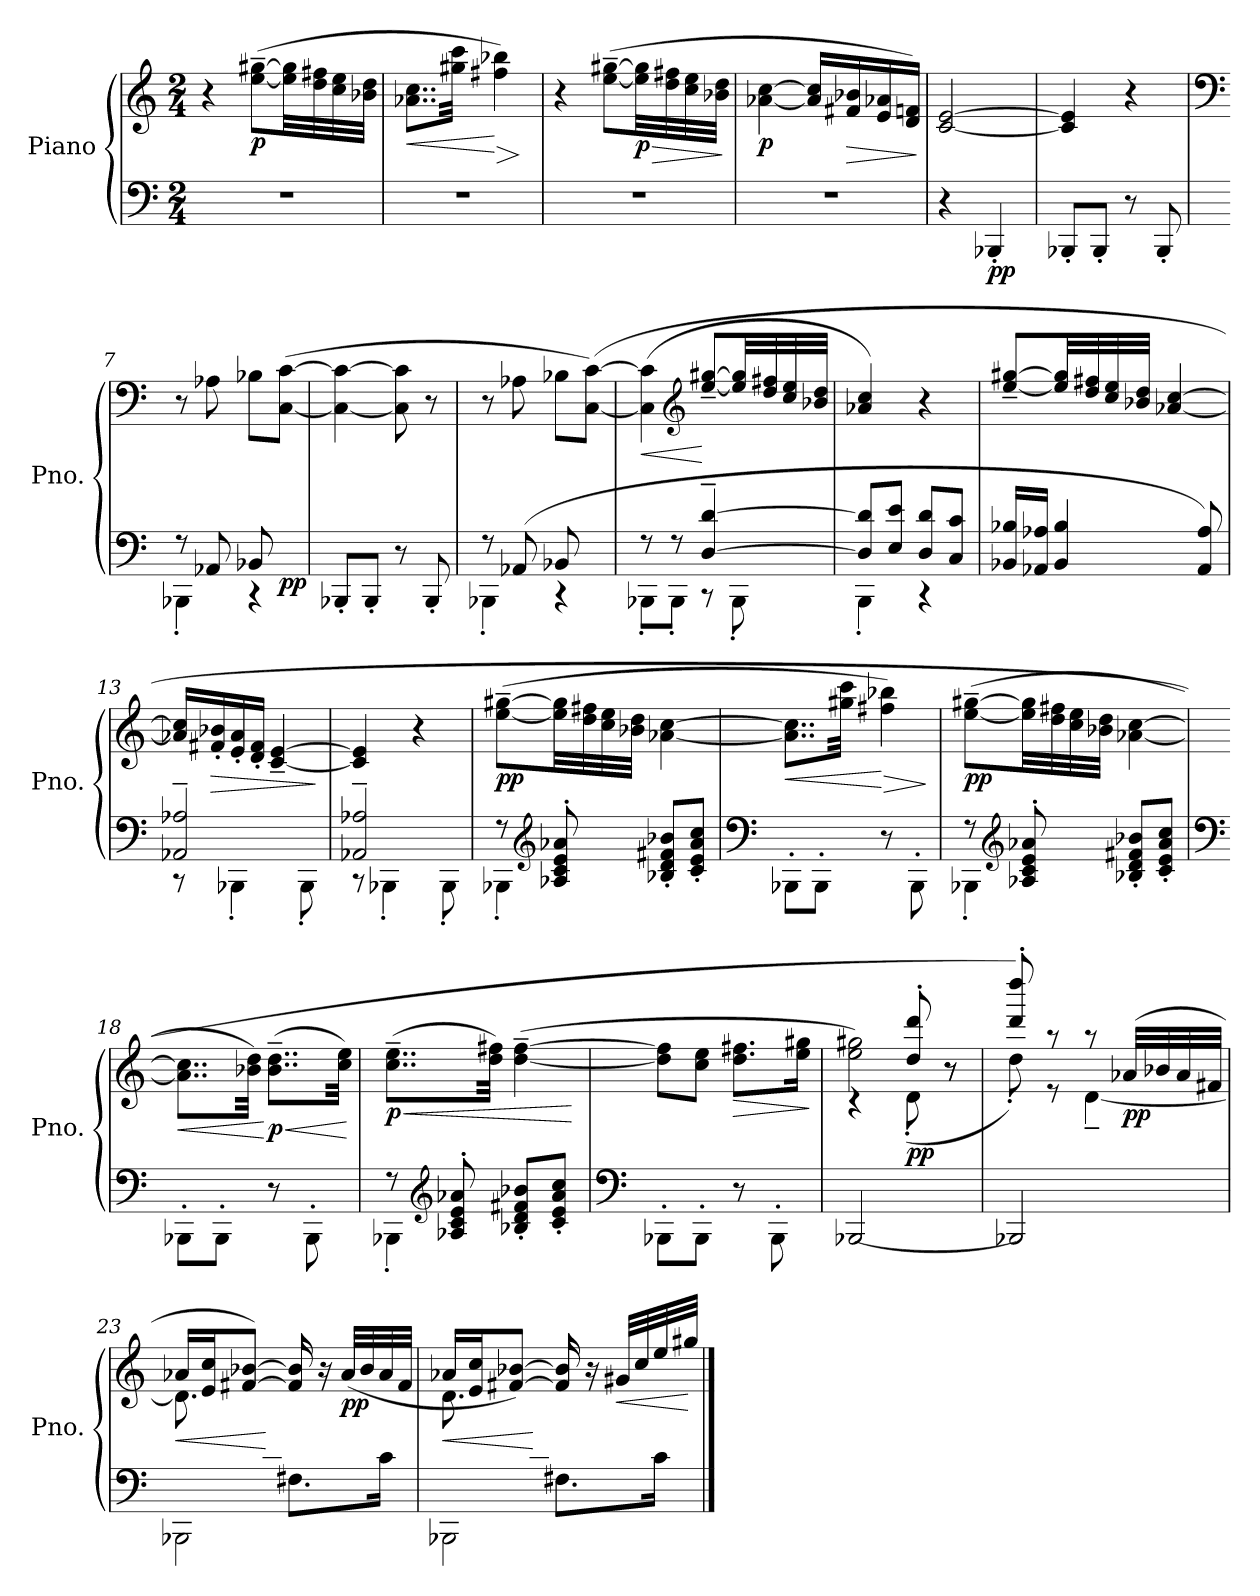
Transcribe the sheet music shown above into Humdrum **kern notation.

**kern	**kern	**dynam
*part1	*part1	*part1
*staff2	*staff1	*staff1/2
*I"Piano	*	*
*I'Pno.	*	*
*clefF4	*clefG2	*
*k[]	*k[]	*
*M2/4	*M2/4	*
*MM44	*MM44	*
=1	=1	=1
2r	4r	.
!	!	!LO:DY:b
.	(>[8ee\~ [8gg#X\~L	p
.	32ee\] 32gg#\]LL	.
.	32dd\ 32ff#X\	.
.	32cc\ 32ee\	.
.	32b-X\ 32dd\JJJ	.
=2	=2	=2
!	!	!LO:HP:b
2r	8..a-X\ 8..cc\L	<
.	32gg#X\ 32ccc\Jkk	.
!	!	!LO:HP:n=1:b
.	4ff#X\ 4bb-X\)	[ >
.	.	]
=3	=3	=3
2r	4r	.
.	(>[8ee\~ [8gg#X\~L	.
!	!	!LO:HP:b
!	!	!LO:DY:n=1:b
.	32ee\] 32gg#\]LL	> p
.	32dd\ 32ff#X\	.
.	32cc\ 32ee\	.
.	32b-X\ 32dd\JJJ	.
.	.	]
=4	=4	=4
!	!	!LO:DY:b
2r	[4a-X\ [4cc\	p
.	16a-/] 16cc/]LL	.
!	!	!LO:HP:b
.	16f#X/ 16b-X/	>
.	16e/ 16a-X/	.
.	16d/ 16fn/JJ)	.
.	.	]
!!LO:LB:g=z
=5	=5	=5
4r	[2c/ [2e/	.
!	!	!LO:DY:b=2
4BBB-X'/	.	pp
=6	=6	=6
8BBB-X'/L	4c/] 4e/]	.
8BBB-'/J	.	.
8r	4r	.
8BBB-'/	.	.
=7	=7	=7
*	*clefF4	*
*^	*	*
8r	4BBB-X'\	8r	.
(>8AA-X/	.	8A-X\	.
8BB-X/	4r	8B-X\L	.
!	!	!	!LO:DY:b=2
8ryy	.	([8C\ [8c\J	pp
*v	*v	*	*
=8	=8	=8
8BBB-X'/L	4C\_ 4c\_	.
8BBB-'/J	.	.
8r	8C\] 8c\]	.
8BBB-'/	8r	.
=9	=9	=9
*^	*	*
8r	4BBB-X'\	8r	.
(<8AA-X/	.	8A-X\	.
8BB-X/	4r	8B-X\L	.
8ryy	.	([8C\ [8c\J)	.
!!LO:LB:g=z
=10	=10	=10	=10
!	!	!	!LO:HP:b
8r	8BBB-X'\L	(<4C\] 4c\]	<
8r	8BBB-'\J	.	.
*	*	*clefG2	*
[4D/~ [4d/~	8r	[8ee/~ [8gg#X/~L	[
.	8BBB-'\	32ee/] 32gg#/]LL	.
.	.	32dd/ 32ff#X/	.
.	.	32cc/ 32ee/	.
.	.	32b-X/ 32dd/JJJ	.
=11	=11	=11	=11
8D/] 8d/]L	4BBB'\	4a-X/ 4cc/)	.
8E/ 8e/J	.	.	.
8D/ 8d/L	4r	4r	.
8C/ 8c/J	.	.	.
*v	*v	*	*
=12	=12	=12
16BB-X/ 16B-X/LL	[8ee/~ [8gg#X/~L	.
16AA-X/ 16A-X/JJ	.	.
4BB-/ 4B-/	32ee/] 32gg#/]LL	.
.	32dd/ 32ff#X/	.
.	32cc/ 32ee/	.
.	32b-X/ 32dd/JJJ	.
.	[4a-X/ [4cc/	.
8AA-/ 8A-/)	.	.
=13	=13	=13
*^	*	*
2AA-X/~ 2A-X/~	8r	16a-X/] 16cc/]LL	.
!	!	!	!LO:HP:b
.	.	16f#X/' 16b-X/'	>
.	4BBB-X'\	16e/' 16a-/'	.
.	.	16d/' 16f#/'JJ	.
.	.	[4c/~ [4e/~	.
.	8BBB-'\	.	.
*v	*v	*	*
.	.	]
!!LO:LB:g=z
=14	=14	=14
*^	*	*
2AA-X/~ 2A-X/~	8r	4c/] 4e/]	.
.	4BBB-X'\	.	.
.	.	4r	.
.	8BBB-'\	.	.
=15	=15	=15	=15
!	!	!	!LO:DY:b
8r	4BBB-X'\	(>[8ee\~ [8gg#X\~L	pp
*clefG2	*	*	*
8A-X/' 8c/' 8e/' 8a-X/'	.	32ee\] 32gg#\]LL	.
.	.	32dd\ 32ff#X\	.
.	.	32cc\ 32ee\	.
.	.	32b-X\ 32dd\JJJ	.
8B-X/' 8d/' 8f#X/' 8b-X/'L	4ryy	[4a-X\ [4cc\	.
8c/' 8e/' 8a-/' 8cc/'J	.	.	.
*v	*v	*	*
=16	=16	=16
*clefF4	*	*
!	!	!LO:HP:b
8BBB-X'\L	8..a-\] 8..cc\]L	<
8BBB-'\J	.	.
.	32gg#X\ 32ccc\Jkk	.
!	!	!LO:HP:n=1:b
8r	4ff#X\ 4bb-X\)	[ >
8BBB-'\	.	.
.	.	]
=17	=17	=17
*^	*	*
!	!	!	!LO:DY:b
8r	4BBB-X'\	(>[8ee\~ [8gg#X\~L	pp
*clefG2	*	*	*
8A-X/' 8c/' 8e/' 8a-X/'	.	32ee\] 32gg#\]LL	.
.	.	32dd\ 32ff#X\	.
.	.	32cc\ 32ee\	.
.	.	32b-X\ 32dd\JJJ	.
8B-X/' 8d/' 8f#X/' 8b-X/'L	4ryy	[4a-X\ [4cc\	.
8c/' 8e/' 8a-/' 8cc/'J	.	.	.
*v	*v	*	*
!!LO:LB:g=z
=18	=18	=18
*clefF4	*	*
!	!	!LO:HP:b
8BBB-X'\L	8..a-\] 8..cc\]L	<
8BBB-'\J	.	.
.	32b-X\ 32dd\Jkk)	.
!	!	!LO:HP:n=1:b
!	!	!LO:DY:n=1:b
8r	(>8..b-\~ 8..dd\~L	[ < p
8BBB-'\	.	.
.	32cc\ 32ee\Jkk)	.
.	.	[
=19	=19	=19
*^	*	*
!	!	!	!LO:HP:b
!	!	!	!LO:DY:n=1:b
8r	4BBB-X'\	(>8..cc\~ 8..ee\~L	< p
*clefG2	*	*	*
8A-X/' 8c/' 8e/' 8a-X/'	.	.	.
.	.	32dd\ 32ff#X\Jkk)	.
8B-X/' 8d/' 8f#X/' 8b-X/'L	4ryy	(>[4dd\~ [4ff#\~	.
8c/' 8e/' 8a-/' 8cc/'J	.	.	.
*v	*v	*	*
.	.	[
=20	=20	=20
*clefF4	*	*
8BBB-X'\L	8dd\] 8ff#\]L	.
8BBB-'\J	8cc\ 8ee\J	.
!	!	!LO:HP:b
8r	8.dd\ 8.ff#X\L	>
8BBB-'\	.	.
.	16ee\ 16gg#X\Jk	.
.	.	]
=21	=21	=21
*	*^	*
*	*	*^	*
[2BBB-X/	2ee\ 2gg#X\)	4r	4ryy	.
!	!	!	!	!LO:DY:b
.	.	(<8d'\	(>8dd/' 8ddd/'	pp
.	.	8r	8r	.
*	*	*v	*v	*
!!LO:PB:g=z
=22	=22	=22	=22
2BBB-X/]	8ddd/' 8dddd/')	8dd'\)	.
.	8r	8r	.
.	8r	[4d~\	.
!	!	!	!LO:DY:b
.	(>32a-X/LLL	.	pp
.	32b-X/	.	.
.	32a-/	.	.
.	32f#X/JJJ	.	.
=23	=23	=23	=23
*^	*	*	*
*	*^	*	*	*
!	!	!	!	!	!LO:HP:b
8.ryy	8ryy	2BBB-X\	16a-X/LL	8.d\L]	<
.	.	.	16e/ 16cc/J	.	.
.	16ryy	.	[8f#X/ [8b-X/J)	.	.
16c\Jk	16ryy	.	.	4ryy	[
4ryy	8.F#X\L	.	16f#/] 16b-/]	.	.
.	.	.	16r	.	.
!	!	!	!	!	!LO:DY:b
.	.	.	(>32a-/LLL	.	pp
.	.	.	32b-/	.	.
.	16c\Jk	.	32a-/	16ryy	.
.	.	.	32f#/JJJ	.	.
=24	=24	=24	=24	=24	=24
!	!	!	!	!	!LO:HP:b
8.ryy	8ryy	2BBB-X\	16a-X/LL	8.d\L	<
.	.	.	16e/ 16cc/J	.	.
.	16ryy	.	[8f#X/ [8b-X/J)	.	.
16c\Jk	16ryy	.	.	4ryy	[
4ryy	8.F#X\L	.	16f#/] 16b-/]	.	.
.	.	.	16r	.	.
!	!	!	!	!	!LO:HP:b
.	.	.	32g#X/LLL	.	<
.	.	.	32cc/	.	.
.	16c\Jk	.	32ee/	16ryy	.
.	.	.	32gg#X/JJJ	.	.
*v	*v	*v	*	*	*
*	*v	*v	*
.	.	[
==	==	==
*-	*-	*-
